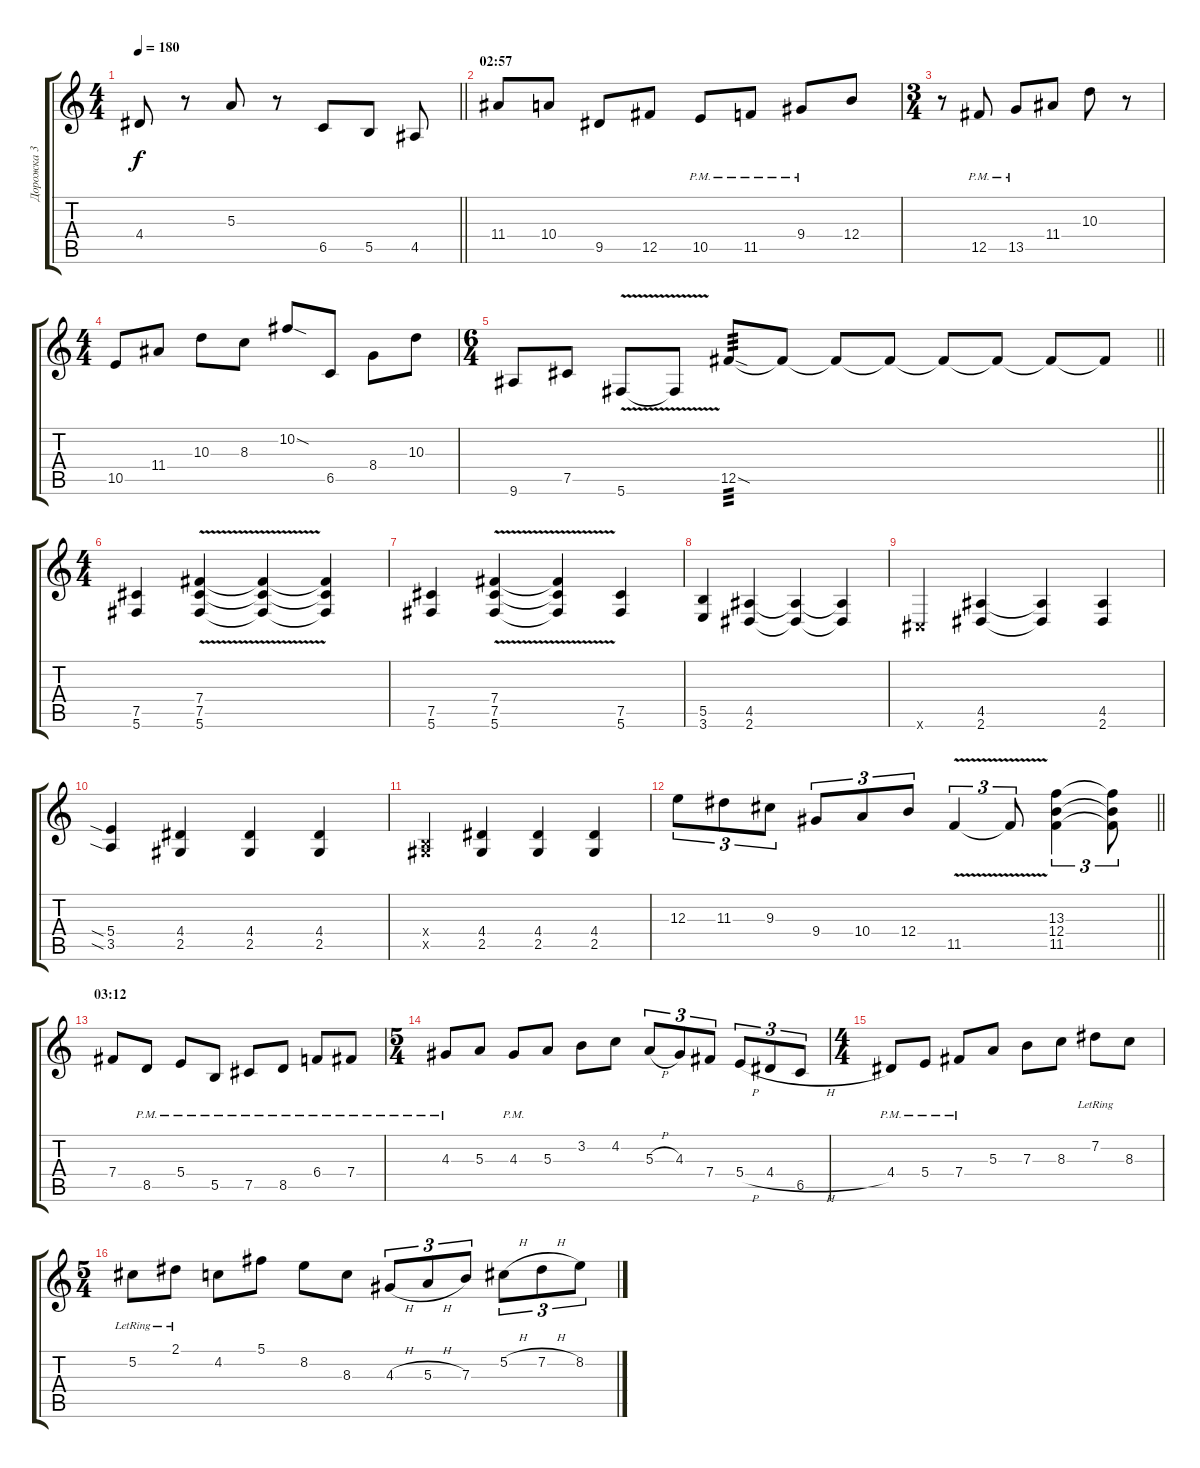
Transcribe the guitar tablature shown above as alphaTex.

\track ("Дорожка 3" "Дорожка 3") {instrument distortionguitar}
\staff {score tabs}
\tuning (Db4 Ab3 E3 B2 Gb2 Db2) {hide}
\ts (4 4)
\tempo 180
\clef g2
\barLineRight lightlight
\ks c
4.4.8{dy f} r.8 5.3.8 r.8 6.5.8 5.5.8 4.5.8 |
\section ("" "02:57")
11.4.8{balance 16 instrument distortionguitar} 10.4.8 9.5.8 12.5.8 10.5{pm}.8 11.5{pm}.8 9.4{pm}.8 12.4.8 |
\ts (3 4)
r.8 12.5{pm}.8 13.5{pm}.8 11.4.8 10.3.8 r.8 |
\ts (4 4)
10.5.8 11.4.8 10.3.8 8.3.8 10.2{sod}.8 6.5.8 8.4.8 10.3.8 |
\ts (6 4)
\barLineRight lightlight
9.6.8 7.5.8 5.6{v}.8 5.6{t}.8 12.5{sod}.8{tp 3} 12.5{t}.8 12.5{t}.8 12.5{t}.8 12.5{t}.8 12.5{t}.8 12.5{t}.8 12.5{t}.8 |
\ts (4 4)
(7.5 5.6).4 (7.4{v} 7.5 5.6).4 (7.4{t} 7.5{t} 5.6{t}).4 (7.4{t} 7.5{t} 5.6{t}).4 |
(7.5 5.6).4 (7.4{v} 7.5 5.6).4 (7.4{t} 7.5{t} 5.6{t}).4 (7.5 5.6).4 |
(5.5 3.6).4 (4.5 2.6).4 (4.5{t} 2.6{t}).4 (4.5{t} 2.6{t}).4 |
0.6{x}.4 (4.5 2.6).4 (4.5{t} 2.6{t}).4 (4.5 2.6).4 |
(5.4{sia} 3.5{sia}).4 (4.4 2.5).4 (4.4 2.5).4 (4.4 2.5).4 |
(0.4{x} 2.5{x}).4 (4.4 2.5).4 (4.4 2.5).4 (4.4 2.5).4 |
\barLineRight lightlight
12.3.8{tu (3 2)} 11.3.8{tu (3 2)} 9.3.8{tu (3 2)} 9.4.8{tu (3 2)} 10.4.8{tu (3 2)} 12.4.8{tu (3 2)} 11.5{v}.4{tu (3 2)} 11.5{t}.8{tu (3 2)} (13.3 12.4 11.5).4{tu (3 2)} (13.3{t} 12.4{t} 11.5{t}).8{tu (3 2)} |
\section ("" "03:12")
7.4.8 8.5{pm}.8 5.4{pm}.8 5.5{pm}.8 7.5{pm}.8 8.5{pm}.8 6.4{pm}.8 7.4{pm}.8 |
\ts (5 4)
4.3{pm}.8 5.3.8 4.3{pm}.8 5.3.8 3.2.8 4.2.8 5.3{h}.8{tu (3 2)} 4.3.8{tu (3 2)} 7.4.8{tu (3 2)} 5.4{h}.8{tu (3 2)} 4.4{h}.8{tu (3 2)} 6.5.8{tu (3 2)} |
\ts (4 4)
4.4{pm}.8 5.4{pm}.8 7.4{pm}.8 5.3.8 7.3.8 8.3.8 7.2{lr}.8 8.3.8 |
\ts (5 4)
5.2{lr}.8 2.1{lr}.8 4.2.8 5.1.8 8.2.8 8.3.8 4.3{h}.8{tu (3 2)} 5.3{h}.8{tu (3 2)} 7.3.8{tu (3 2)} 5.2{h}.8{tu (3 2)} 7.2{h}.8{tu (3 2)} 8.2.8{tu (3 2)}
